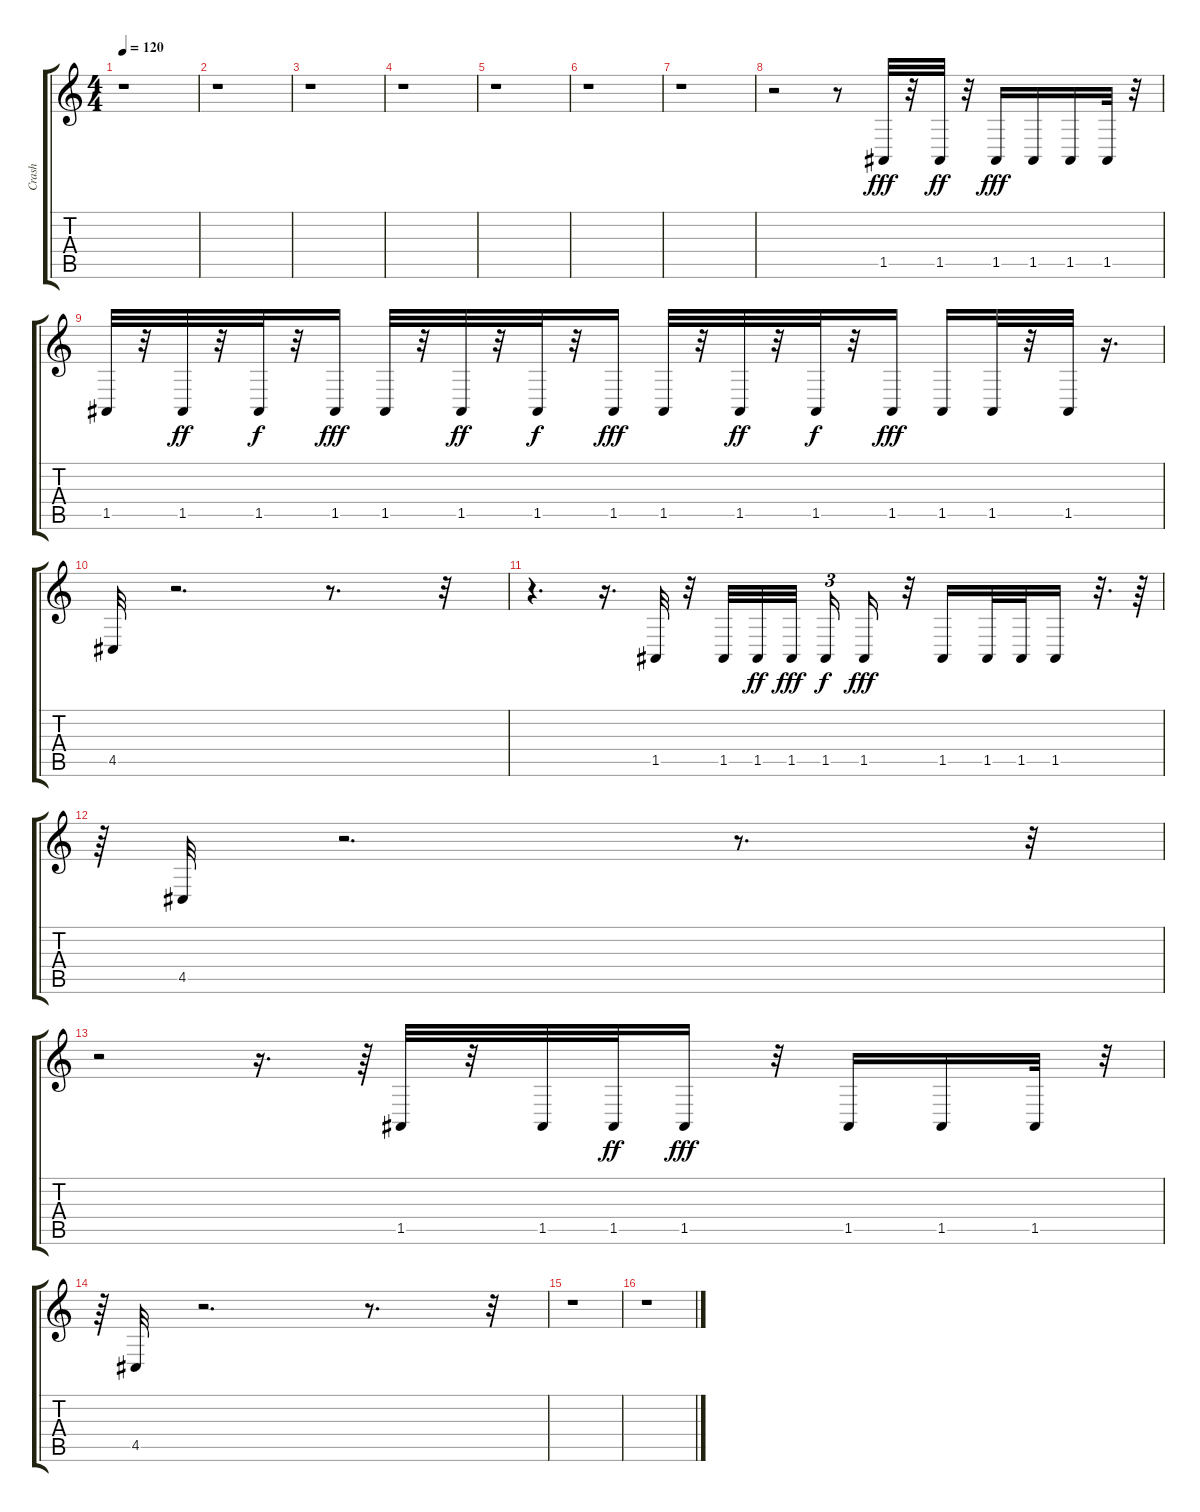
\track ("Crash" "Crash") {instrument reversecymbal}
\staff {score tabs}
\tuning (E4 B3 G3 D3 A2 E2) {hide}
\ts (4 4)
\tempo 120
\clef g2
\ks c
r.1{dy fff} |
r.1 |
r.1 |
r.1 |
r.1 |
r.1 |
r.1 |
r.2 r.8 1.5.32 r.32 1.5.32{dy ff} r.32 1.5.16{dy fff} 1.5.16 1.5.16 1.5.32 r.32 |
1.5.32 r.32 1.5.32{dy ff} r.32 1.5.32{dy f} r.32 1.5.16{dy fff} 1.5.32 r.32 1.5.32{dy ff} r.32 1.5.32{dy f} r.32 1.5.16{dy fff} 1.5.32 r.32 1.5.32{dy ff} r.32 1.5.32{dy f} r.32 1.5.16{dy fff} 1.5.16 1.5.32 r.32 1.5.32 r.16{d} |
4.5.32 r.2{d} r.8{d} r.32 |
r.4{d} r.16{d} 1.5.32{volume 10} r.32 1.5.32 1.5.32{dy ff} 1.5.32{dy fff} 1.5.16{tu (3 2) dy f} 1.5.16{dy fff} r.32 1.5.16 1.5.32 1.5.32 1.5.16 r.32{d} r.64 |
r.64{tu (3 2)} 4.5.32 r.2{d} r.8{d} r.32{tu (3 2)} |
r.2 r.16{d} r.64{tu (3 2)} 1.5.32{volume 10} r.32 1.5.32 1.5.32{dy ff} 1.5.16{dy fff} r.32 1.5.16 1.5.16 1.5.32 r.32{tu (3 2)} |
r.64{tu (3 2)} 4.5.32 r.2{d} r.8{d} r.32{tu (3 2)} |
r.1 |
r.1
